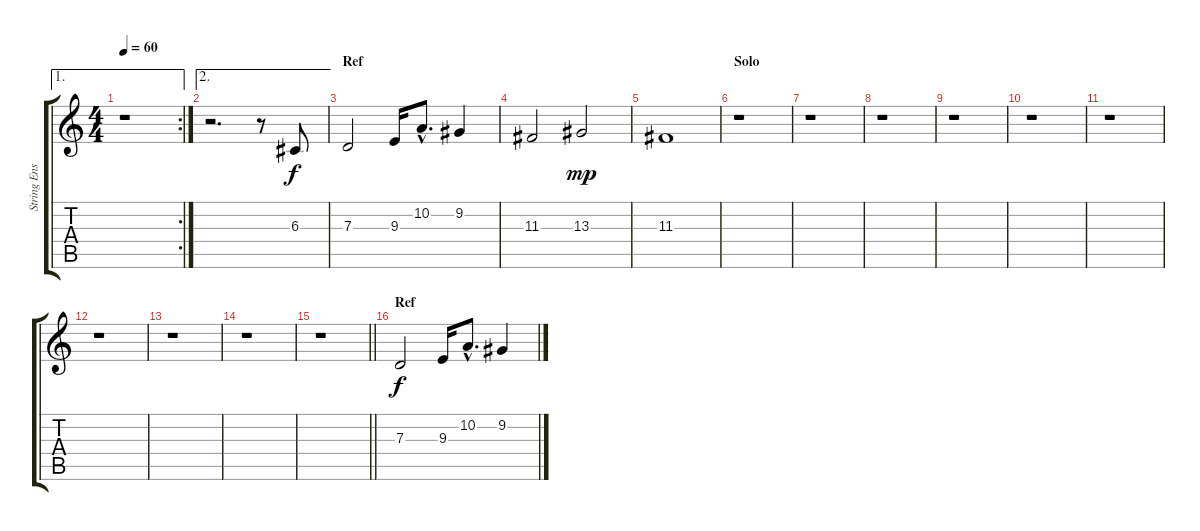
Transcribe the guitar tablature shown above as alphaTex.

\track ("String Ensemble" "String Ens") {instrument stringensemble1}
\staff {score tabs}
\tuning (E4 B3 G3 D3 A2 E2) {hide}
\ae 1
\rc 2
\ts (4 4)
\tempo 60
\clef g2
\ks c
r.1{dy f} |
\ae 2
r.2{d} r.8 6.3.8{volume 8} |
\section ("" "Ref")
7.3.2 9.3.16 10.2{hac}.8{d} 9.2.4 |
11.3.2 13.3.2{dy mp} |
11.3.1{volume 0} |
\section ("" "Solo")
r.1 |
r.1 |
r.1 |
r.1 |
r.1 |
r.1 |
r.1 |
r.1 |
r.1 |
\barLineRight lightlight
r.1 |
\section ("" "Ref")
7.3.2{dy f volume 8} 9.3.16 10.2{hac}.8{d} 9.2.4
